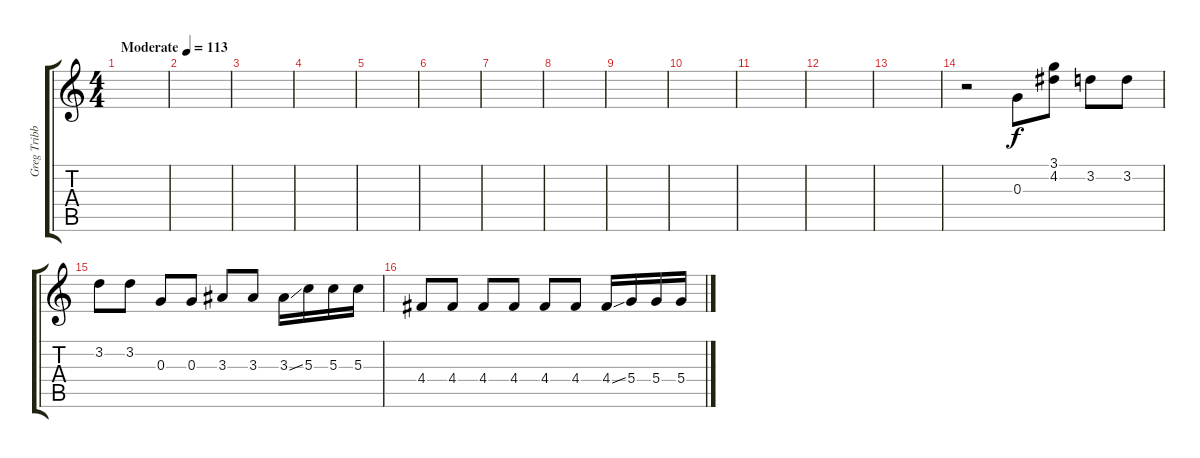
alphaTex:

\track ("Greg Tribbett 2" "Greg Tribb") {instrument acousticguitarsteel}
\staff {score tabs}
\tuning (E4 B3 G3 D3 A2 E2) {hide}
\ts (4 4)
\tempo (113 "Moderate")
\clef g2
\ks c
|
|
|
|
|
|
|
|
|
|
|
|
|
r.2 0.3.8 (3.1 4.2).8 3.2.8 3.2.8 |
3.2.8 3.2.8 0.3.8 0.3.8 3.3.8 3.3.8 3.3{ss}.16 5.3.16 5.3.16 5.3.16 |
4.4.8 4.4.8 4.4.8 4.4.8 4.4.8 4.4.8 4.4{ss}.16 5.4.16 5.4.16 5.4.16
